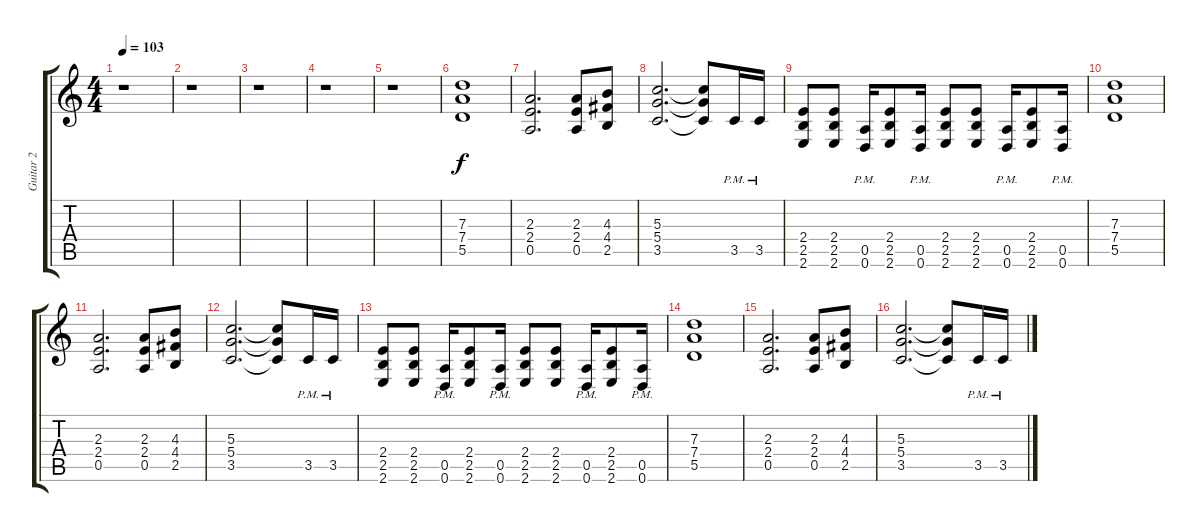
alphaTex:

\track ("Guitar 2" "Guitar 2") {instrument distortionguitar}
\staff {score tabs}
\tuning (E4 B3 G3 D3 A2 D2) {hide}
\ts (4 4)
\tempo 103
\clef g2
\ks c
r.1{dy f} |
r.1 |
r.1 |
r.1 |
r.1 |
(7.3 7.4 5.5).1 |
(2.3 2.4 0.5).2{d} (2.3 2.4 0.5).8 (4.3 4.4 2.5).8 |
(5.3 5.4 3.5).2{d} (5.3{t} 5.4{t} 3.5{t}).8 3.5{pm}.16 3.5{pm}.16 |
(2.4 2.5 2.6).8 (2.4 2.5 2.6).8 (0.5 0.6{pm}).16 (2.4 2.5 2.6).8 (0.5{pm} 0.6).16 (2.4 2.5 2.6).8 (2.4 2.5 2.6).8 (0.5{pm} 0.6).16 (2.4 2.5 2.6).8 (0.5{pm} 0.6).16 |
(7.3 7.4 5.5).1 |
(2.3 2.4 0.5).2{d} (2.3 2.4 0.5).8 (4.3 4.4 2.5).8 |
(5.3 5.4 3.5).2{d} (5.3{t} 5.4{t} 3.5{t}).8 3.5{pm}.16 3.5{pm}.16 |
(2.4 2.5 2.6).8 (2.4 2.5 2.6).8 (0.5 0.6{pm}).16 (2.4 2.5 2.6).8 (0.5{pm} 0.6).16 (2.4 2.5 2.6).8 (2.4 2.5 2.6).8 (0.5{pm} 0.6).16 (2.4 2.5 2.6).8 (0.5{pm} 0.6).16 |
(7.3 7.4 5.5).1 |
(2.3 2.4 0.5).2{d} (2.3 2.4 0.5).8 (4.3 4.4 2.5).8 |
(5.3 5.4 3.5).2{d} (5.3{t} 5.4{t} 3.5{t}).8 3.5{pm}.16 3.5{pm}.16
